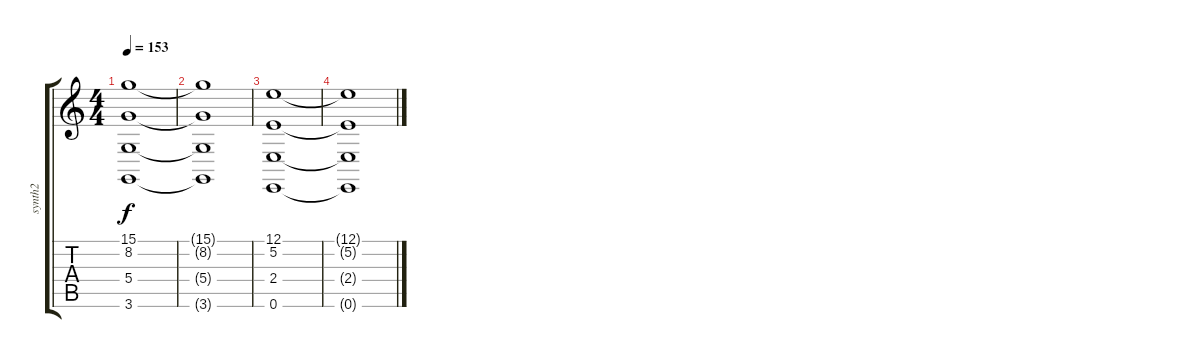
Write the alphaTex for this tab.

\track ("synth2" "synth2") {instrument pad2warm}
\staff {score tabs}
\tuning (E4 B3 G3 D3 A2 E2) {hide}
\ts (4 4)
\tempo 153
\clef g2
\ks c
(15.1 8.2 5.4 3.6).1{dy f} |
(15.1{t} 8.2{t} 5.4{t} 3.6{t}).1 |
(12.1 5.2 2.4 0.6).1 |
(12.1{t} 5.2{t} 2.4{t} 0.6{t}).1
